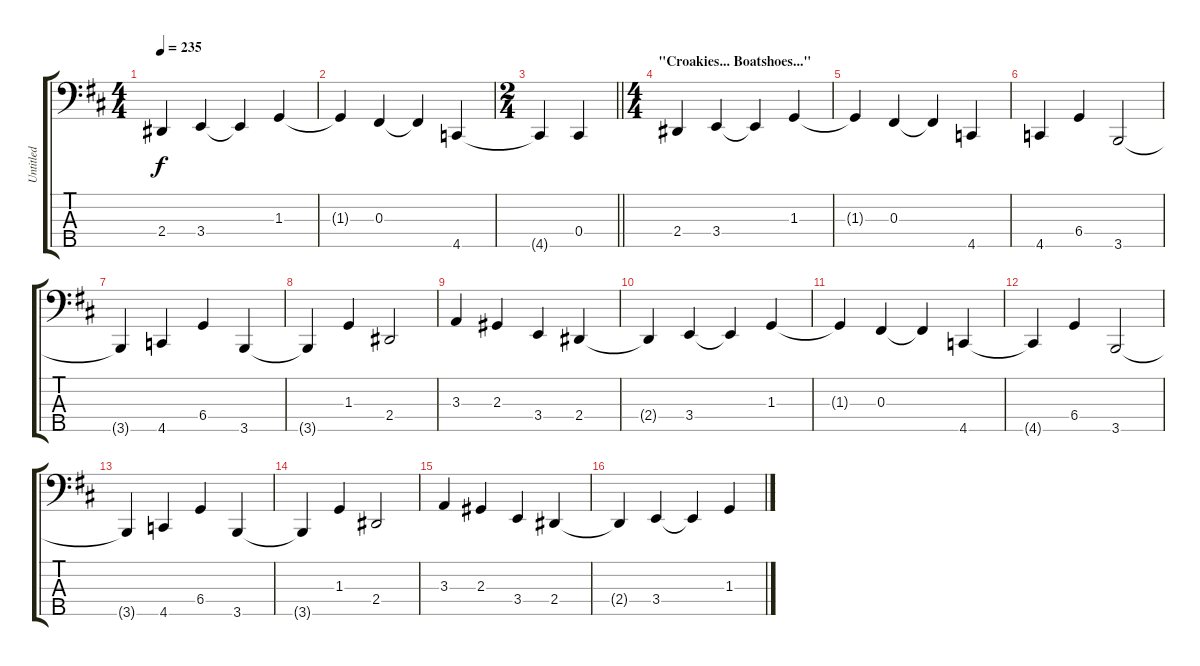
\track ("Untitled" "Untitled") {instrument electricbassfinger}
\staff {score tabs}
\tuning (E2 B1 Gb1 Db1 Ab0) {hide}
\ts (4 4)
\tempo 235
\clef f4
\ks d
2.4.4{dy f instrument electricbassfinger} 3.4.4 3.4{t}.4 1.3.4 |
1.3{t}.4 0.3.4 0.3{t}.4 4.5.4 |
\ts (2 4)
\barLineRight lightlight
4.5{t}.4 0.4.4 |
\ts (4 4)
\section ("" "\"Croakies... Boatshoes...\"")
2.4.4 3.4.4 3.4{t}.4 1.3.4 |
1.3{t}.4 0.3.4 0.3{t}.4 4.5.4 |
4.5.4 6.4.4 3.5.2 |
3.5{t}.4 4.5.4 6.4.4 3.5.4 |
3.5{t}.4 1.3.4 2.4.2 |
3.3.4 2.3.4 3.4.4 2.4.4 |
2.4{t}.4 3.4.4 3.4{t}.4 1.3.4 |
1.3{t}.4 0.3.4 0.3{t}.4 4.5.4 |
4.5{t}.4 6.4.4 3.5.2 |
3.5{t}.4 4.5.4 6.4.4 3.5.4 |
3.5{t}.4 1.3.4 2.4.2 |
3.3.4 2.3.4 3.4.4 2.4.4 |
2.4{t}.4 3.4.4 3.4{t}.4 1.3.4
